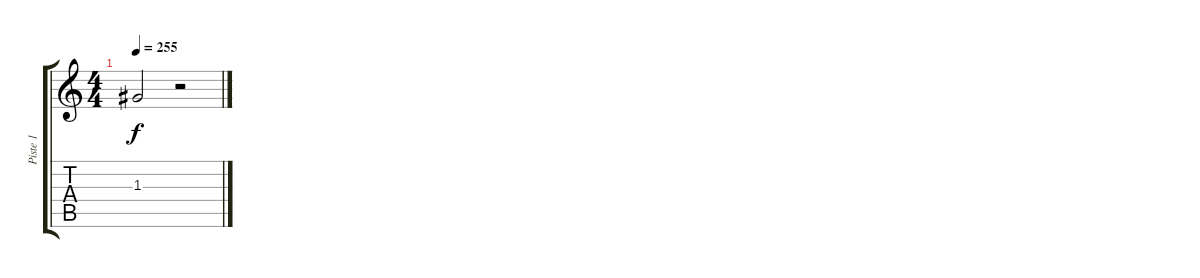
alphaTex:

\track ("Piste 1" "Piste 1") {instrument acousticguitarnylon}
\staff {score tabs}
\tuning (E4 B3 G3 D3 A2 E2) {hide}
\ts (4 4)
\tempo 255
\clef g2
\ks c
1.3{t}.2{dy f} r.2
